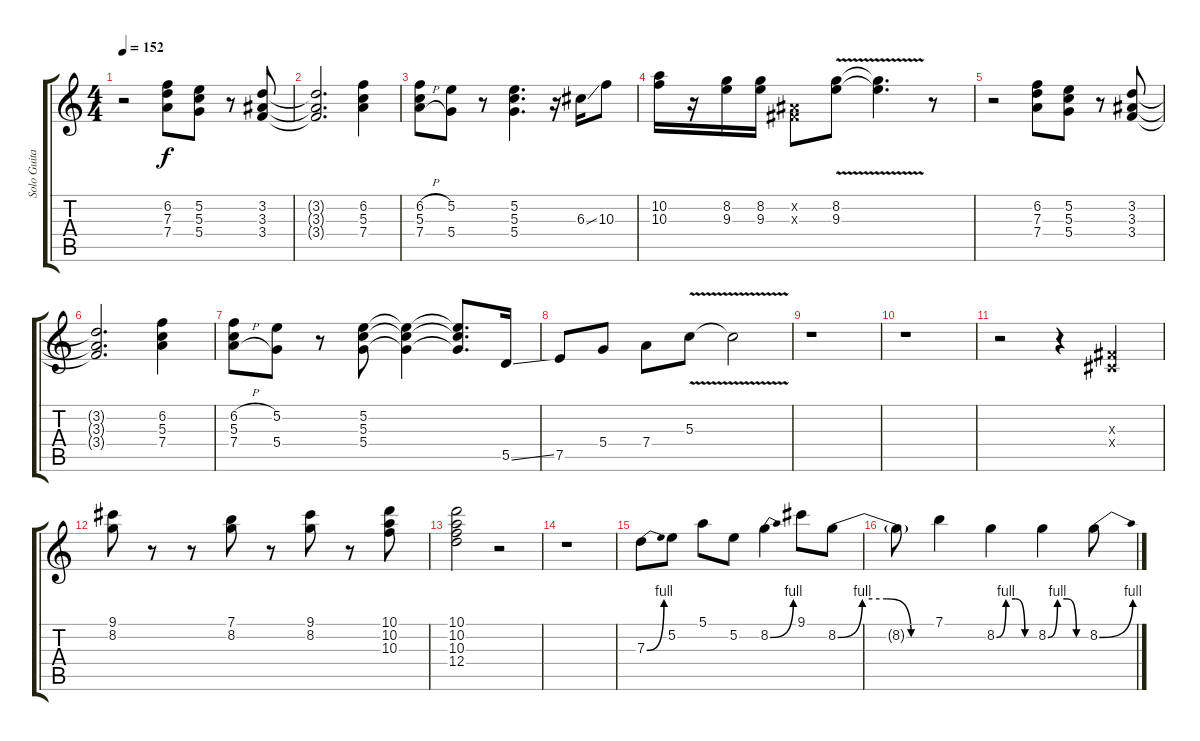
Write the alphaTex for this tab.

\track ("Solo Guitar" "Solo Guita") {instrument electricguitarclean}
\staff {score tabs}
\tuning (E4 B3 G3 D3 A2 E2) {hide}
\ts (4 4)
\tempo 152
\clef g2
\ks c
r.2{dy f} (6.2 7.3 7.4).8 (5.2 5.3 5.4).8 r.8 (3.2 3.3 3.4).8 |
(3.2{t} 3.3{t} 3.4{t}).2{d} (6.2 5.3 7.4).4 |
(6.2{h} 5.3 7.4{h}).8 (5.2 5.4).8 r.8 (5.2 5.3 5.4).4{d} r.16 6.3{ss}.16 10.3.8 |
(10.2 10.3).16 r.16 (8.2 9.3).16 (8.2 9.3).16 (-1.2{x} -1.3{x}).8 (8.2{v} 9.3{v}).8 (8.2{t} 9.3{t}).4{d} r.8 |
r.2 (6.2 7.3 7.4).8 (5.2 5.3 5.4).8 r.8 (3.2 3.3 3.4).8 |
(3.2{t} 3.3{t} 3.4{t}).2{d} (6.2 5.3 7.4).4 |
(6.2{h} 5.3 7.4{h}).8 (5.2 5.4).8 r.8 (5.2 5.3 5.4).8 (5.2{t} 5.3{t} 5.4{t}).4 (5.2{t} 5.3{t} 5.4{t}).8{d} 5.5{ss}.16 |
7.5.8 5.4.8 7.4.8 5.3{v}.8 5.3{t}.2 |
r.1 |
r.1 |
r.2 r.4 (-1.3{x} -1.4{x}).4 |
(9.1 8.2).8 r.8 r.8 (7.1 8.2).8 r.8 (9.1 8.2).8 r.8 (10.1 10.2 10.3).8 |
(10.1 10.2 10.3 12.4).2 r.2 |
r.1 |
7.3{be (bend 0 0 60 4)}.8 5.2.8 5.1.8 5.2.8 8.2{be (bend 0 0 60 4)}.4 9.1.8 8.2{be (custom 0 0 15 4 30 4 45 0 60 0)}.8 |
8.2{t}.8 7.1.4 8.2{be (custom 0 0 15 4 30 4 45 0 60 0)}.4 8.2{be (custom 0 0 15 4 30 4 45 0 60 0)}.4 8.2{be (bend 0 0 60 4)}.8
